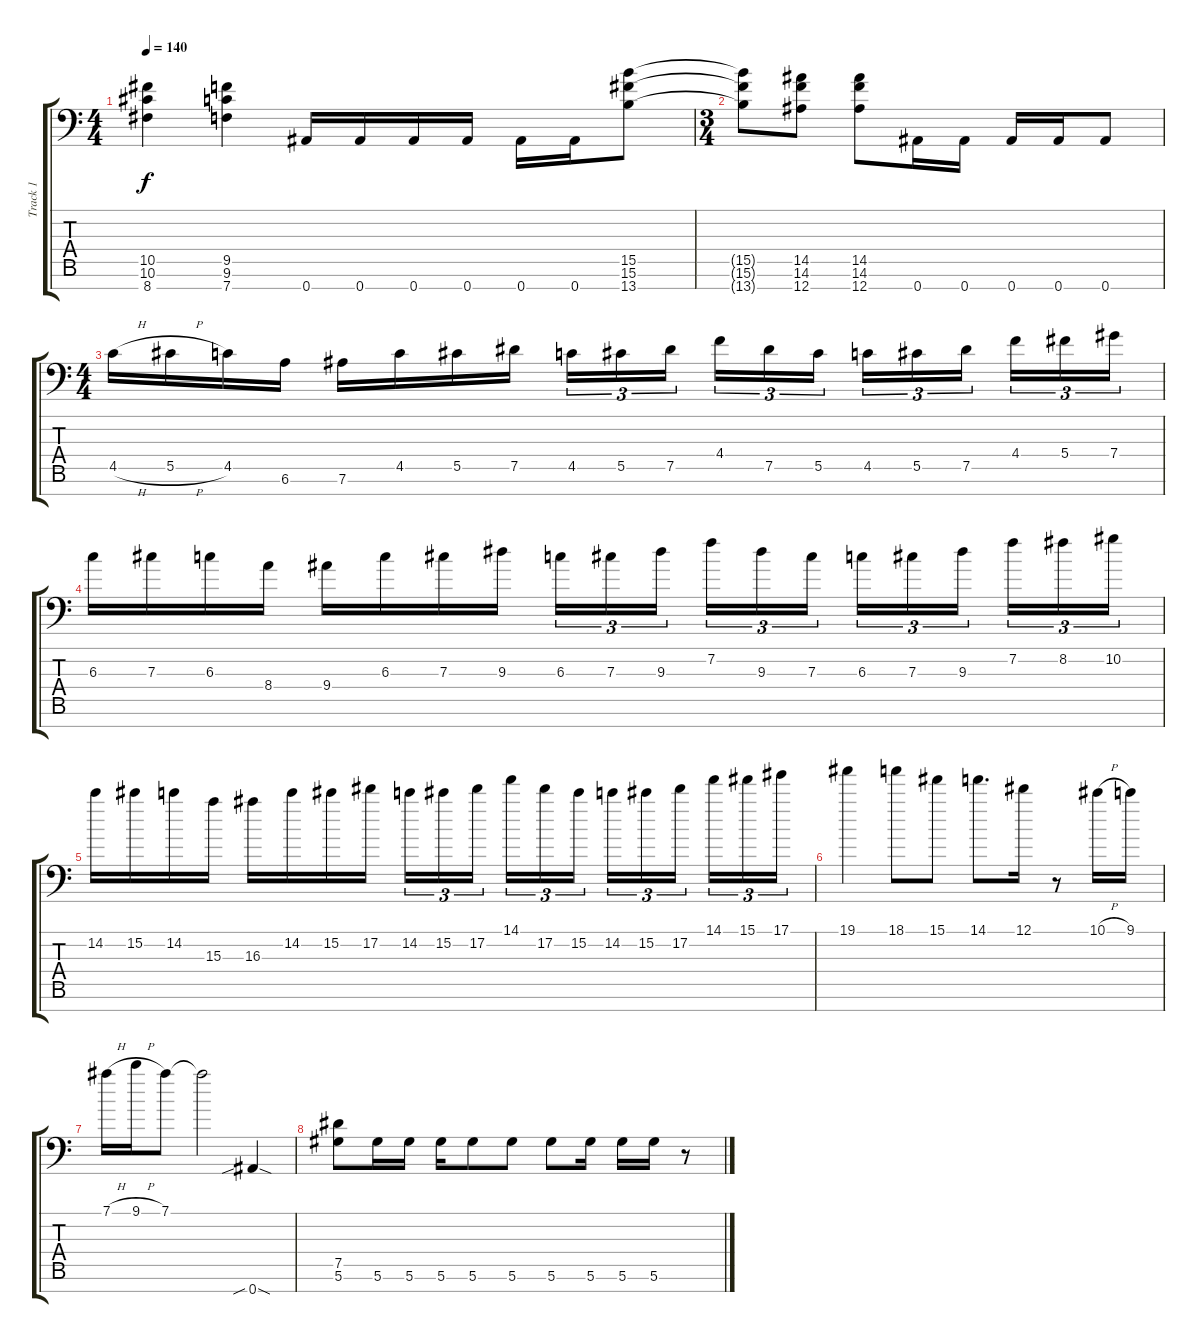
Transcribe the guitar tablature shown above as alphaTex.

\track ("Track 1" "Track 1") {instrument distortionguitar}
\staff {score tabs}
\tuning (Eb4 Bb3 Gb3 Db3 Ab2 Eb2 Bb1) {hide}
\ts (4 4)
\tempo 140
\clef f4
\ks c
(10.5 10.6 8.7).4{dy f} (9.5 9.6 7.7).4 0.7.16 0.7.16 0.7.16 0.7.16 0.7.16 0.7.16 (15.5 15.6 13.7).8 |
\ts (3 4)
(15.5{t} 15.6{t} 13.7{t}).8 (14.5 14.6 12.7).8 (14.5 14.6 12.7).8 0.7.16 0.7.16 0.7.16 0.7.16 0.7.8 |
\ts (4 4)
4.5{h}.16 5.5{h}.16 4.5.16 6.6.16 7.6.16 4.5.16 5.5.16 7.5.16 4.5.16{tu (3 2)} 5.5.16{tu (3 2)} 7.5.16{tu (3 2) beam splitsecondary} 4.4.16{tu (3 2)} 7.5.16{tu (3 2)} 5.5.16{tu (3 2)} 4.5.16{tu (3 2)} 5.5.16{tu (3 2)} 7.5.16{tu (3 2) beam splitsecondary} 4.4.16{tu (3 2)} 5.4.16{tu (3 2)} 7.4.16{tu (3 2)} |
6.3.16 7.3.16 6.3.16 8.4.16 9.4.16 6.3.16 7.3.16 9.3.16 6.3.16{tu (3 2)} 7.3.16{tu (3 2)} 9.3.16{tu (3 2) beam splitsecondary} 7.2.16{tu (3 2)} 9.3.16{tu (3 2)} 7.3.16{tu (3 2)} 6.3.16{tu (3 2)} 7.3.16{tu (3 2)} 9.3.16{tu (3 2) beam splitsecondary} 7.2.16{tu (3 2)} 8.2.16{tu (3 2)} 10.2.16{tu (3 2)} |
14.2.16 15.2.16 14.2.16 15.3.16 16.3.16 14.2.16 15.2.16 17.2.16 14.2.16{tu (3 2)} 15.2.16{tu (3 2)} 17.2.16{tu (3 2) beam splitsecondary} 14.1.16{tu (3 2)} 17.2.16{tu (3 2)} 15.2.16{tu (3 2)} 14.2.16{tu (3 2)} 15.2.16{tu (3 2)} 17.2.16{tu (3 2) beam splitsecondary} 14.1.16{tu (3 2)} 15.1.16{tu (3 2)} 17.1.16{tu (3 2)} |
19.1.4 18.1.8 15.1.8 14.1.8{d} 12.1.16 r.8 10.1{h}.16 9.1.16 |
7.1{h}.16 9.1{h}.16 7.1.8 7.1{t}.2 0.7{sib sod}.4 |
(7.5 5.6).8 5.6.16 5.6.16 5.6.16 5.6.8 5.6.8 5.6.8 5.6.16 5.6.16 5.6.16 r.8
